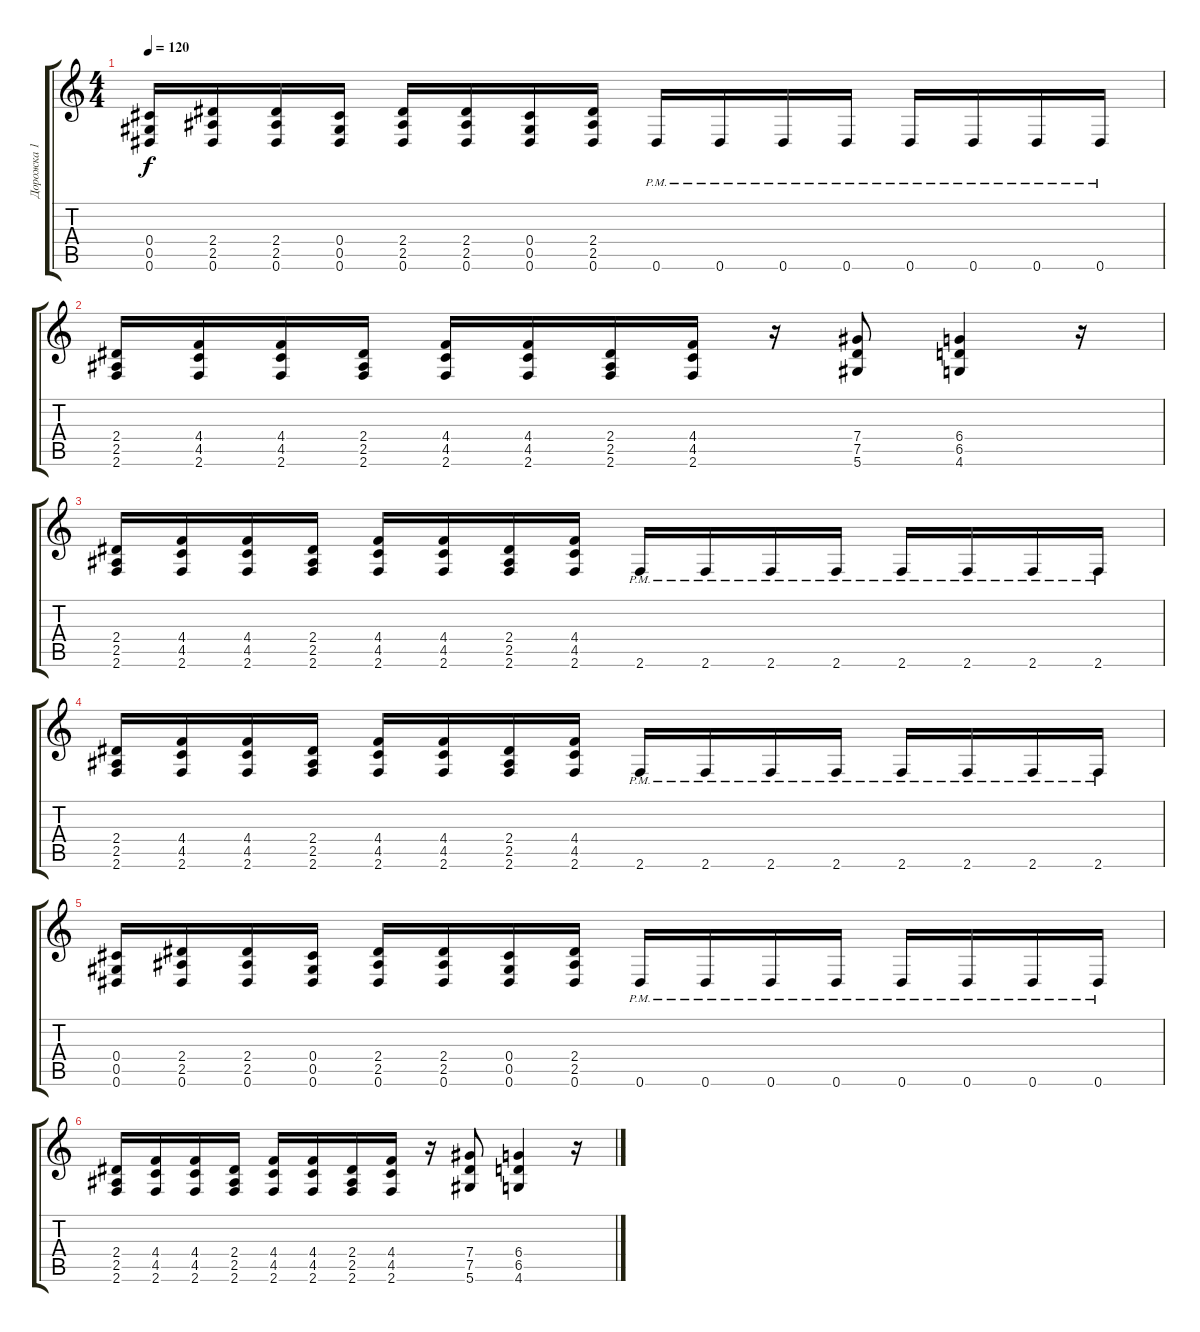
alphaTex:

\track ("Дорожка 1" "Дорожка 1") {instrument overdrivenguitar}
\staff {score tabs}
\tuning (Eb4 Bb3 Gb3 Db3 Ab2 Eb2) {hide}
\ts (4 4)
\tempo 120
\clef g2
\ks c
(0.4 0.5 0.6).16{dy f} (2.4 2.5 0.6).16 (2.4 2.5 0.6).16 (0.4 0.5 0.6).16 (2.4 2.5 0.6).16 (2.4 2.5 0.6).16 (0.4 0.5 0.6).16 (2.4 2.5 0.6).16 0.6{pm}.16 0.6{pm}.16 0.6{pm}.16 0.6{pm}.16 0.6{pm}.16 0.6{pm}.16 0.6{pm}.16 0.6{pm}.16 |
(2.4 2.5 2.6).16 (4.4 4.5 2.6).16 (4.4 4.5 2.6).16 (2.4 2.5 2.6).16 (4.4 4.5 2.6).16 (4.4 4.5 2.6).16 (2.4 2.5 2.6).16 (4.4 4.5 2.6).16 r.16 (7.4 7.5 5.6).8 (6.4 6.5 4.6).4 r.16 |
(2.4 2.5 2.6).16{volume 6} (4.4 4.5 2.6).16 (4.4 4.5 2.6).16 (2.4 2.5 2.6).16 (4.4 4.5 2.6).16 (4.4 4.5 2.6).16 (2.4 2.5 2.6).16 (4.4 4.5 2.6).16 2.6{pm}.16 2.6{pm}.16 2.6{pm}.16 2.6{pm}.16 2.6{pm}.16 2.6{pm}.16 2.6{pm}.16 2.6{pm}.16 |
(2.4 2.5 2.6).16 (4.4 4.5 2.6).16 (4.4 4.5 2.6).16 (2.4 2.5 2.6).16 (4.4 4.5 2.6).16 (4.4 4.5 2.6).16 (2.4 2.5 2.6).16 (4.4 4.5 2.6).16 2.6{pm}.16 2.6{pm}.16 2.6{pm}.16 2.6{pm}.16 2.6{pm}.16 2.6{pm}.16 2.6{pm}.16 2.6{pm}.16 |
(0.4 0.5 0.6).16{volume 0} (2.4 2.5 0.6).16 (2.4 2.5 0.6).16 (0.4 0.5 0.6).16 (2.4 2.5 0.6).16 (2.4 2.5 0.6).16 (0.4 0.5 0.6).16 (2.4 2.5 0.6).16 0.6{pm}.16 0.6{pm}.16 0.6{pm}.16 0.6{pm}.16 0.6{pm}.16 0.6{pm}.16 0.6{pm}.16 0.6{pm}.16 |
(2.4 2.5 2.6).16 (4.4 4.5 2.6).16 (4.4 4.5 2.6).16 (2.4 2.5 2.6).16 (4.4 4.5 2.6).16 (4.4 4.5 2.6).16 (2.4 2.5 2.6).16 (4.4 4.5 2.6).16 r.16 (7.4 7.5 5.6).8 (6.4 6.5 4.6).4 r.16
